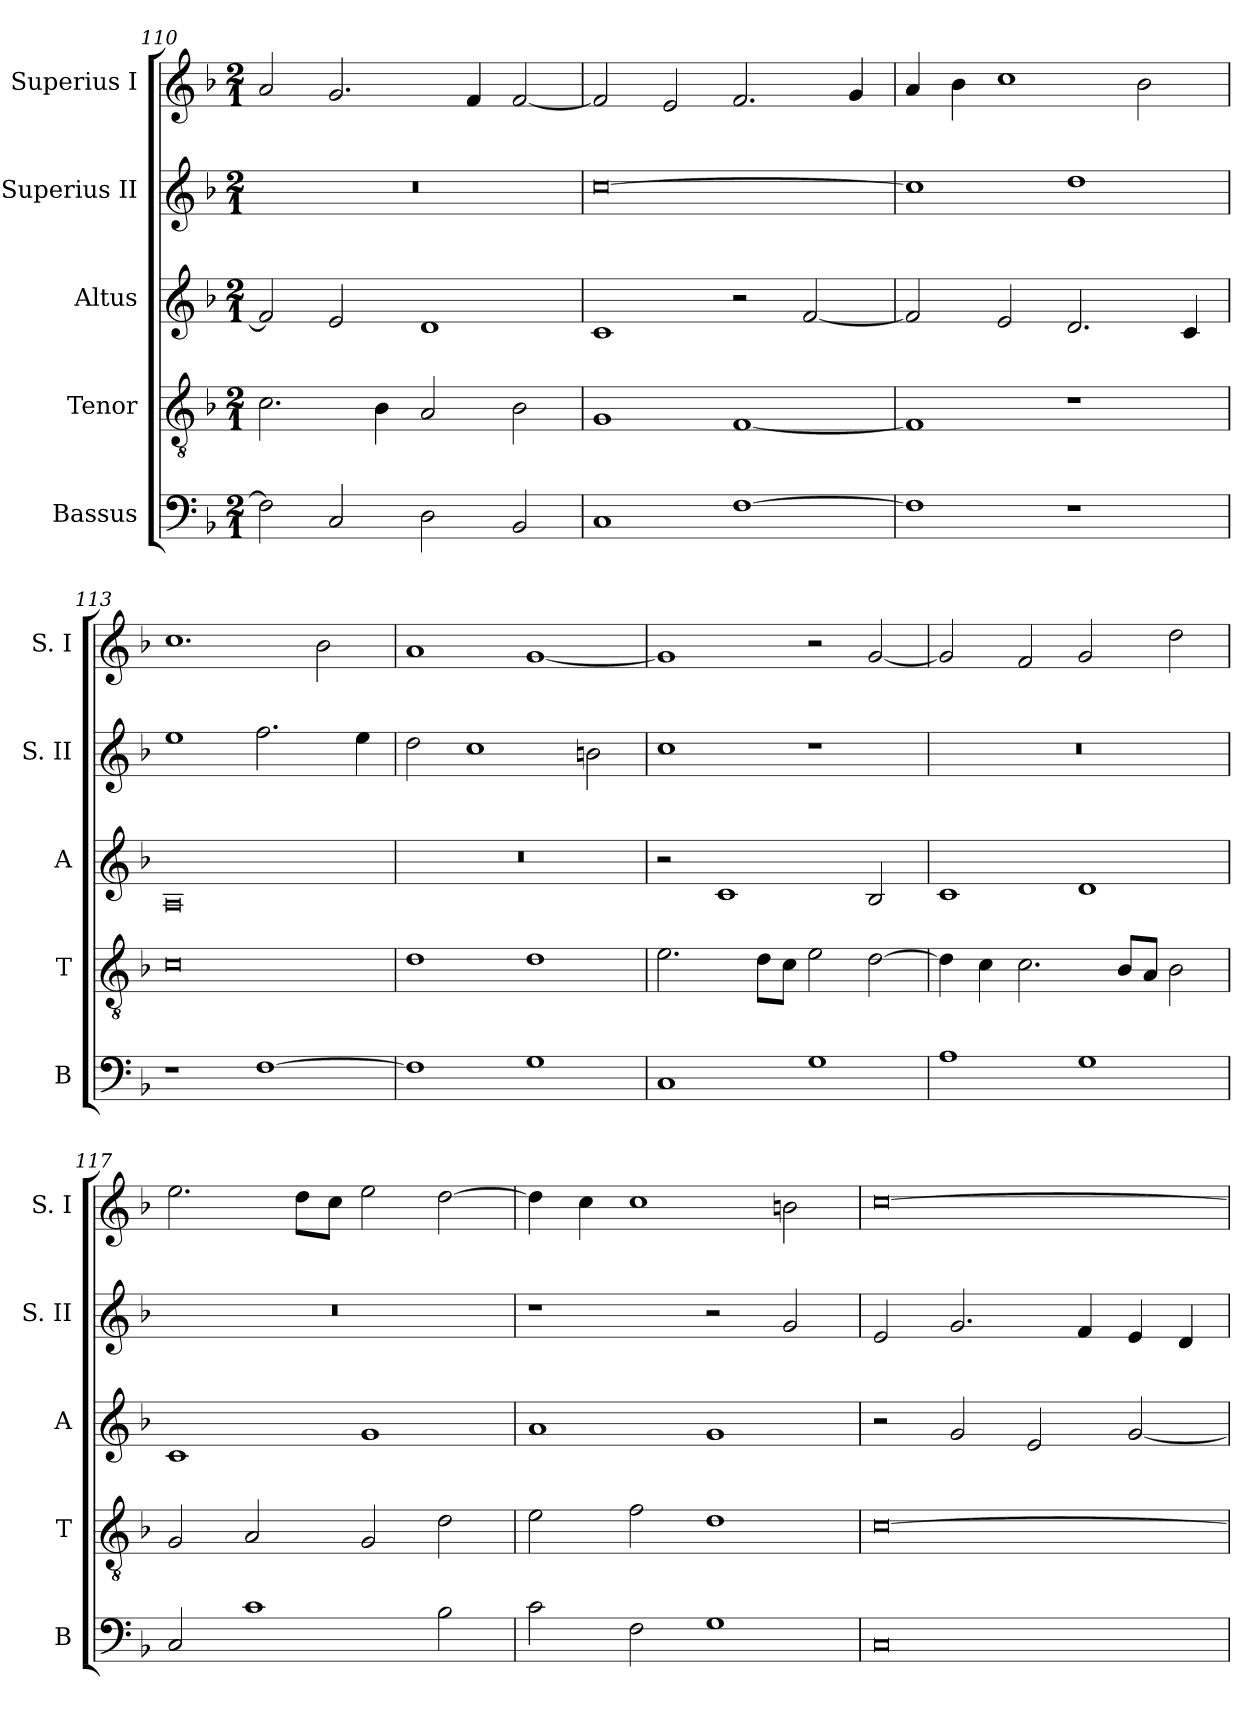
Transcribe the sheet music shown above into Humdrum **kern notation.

**kern	**kern	**kern	**kern	**kern
*part5	*part4	*part3	*part2	*part1
*staff5	*staff4	*staff3	*staff2	*staff1
*I"Bassus	*I"Tenor	*I"Altus	*I"Superius II	*I"Superius I
*I'B	*I'T	*I'A	*I'S. II	*I'S. I
*clefF4	*clefGv2	*clefG2	*clefG2	*clefG2
*k[b-]	*k[b-]	*k[b-]	*k[b-]	*k[b-]
*F:	*F:	*F:	*F:	*F:
*M2/1	*M2/1	*M2/1	*M2/1	*M2/1
=110	=110	=110	=110	=110
2F]	2.c	2f]	0r	2a
2C	.	2e	.	2.g
.	4B-	.	.	.
2D	2A	1d	.	.
.	.	.	.	4f
2BB-	2B-	.	.	[2f
=111	=111	=111	=111	=111
1C	1G	1c	[0cc	2f]
.	.	.	.	2e
[1F	[1F	2r	.	2.f
.	.	[2f	.	.
.	.	.	.	4g
=112	=112	=112	=112	=112
1F]	1F]	2f]	1cc]	4a
.	.	.	.	4b-
.	.	2e	.	1cc
1r	1r	2.d	1dd	.
.	.	.	.	2b-
.	.	4c	.	.
=113	=113	=113	=113	=113
1r	0c	0A	1ee	1.cc
[1F	.	.	2.ff	.
.	.	.	.	2b-
.	.	.	4ee	.
=114	=114	=114	=114	=114
1F]	1d	0r	2dd	1a
.	.	.	1cc	.
1G	1d	.	.	[1g
.	.	.	2bn	.
=115	=115	=115	=115	=115
1C	2.e	2r	1cc	1g]
.	.	1c	.	.
.	8dL	.	.	.
.	8cJ	.	.	.
1G	2e	.	1r	2r
.	[2d	2B-	.	[2g
=116	=116	=116	=116	=116
1A	4d]	1c	0r	2g]
.	4c	.	.	.
.	2.c	.	.	2f
1G	.	1d	.	2g
.	8B-L	.	.	.
.	8AJ	.	.	.
.	2B-	.	.	2dd
=117	=117	=117	=117	=117
2C	2G	1c	0r	2.ee
1c	2A	.	.	.
.	.	.	.	8ddL
.	.	.	.	8ccJ
.	2G	1g	.	2ee
2B-	2d	.	.	[2dd
=118	=118	=118	=118	=118
2c	2e	1a	1r	4dd]
.	.	.	.	4cc
2F	2f	.	.	1cc
1G	1d	1g	2r	.
.	.	.	2g	2bn
=119	=119	=119	=119	=119
0C	[0c	2r	2e	[0cc
.	.	2g	2.g	.
.	.	2e	.	.
.	.	.	4f	.
.	.	[2g	4e	.
.	.	.	4d	.
=	=	=	=	=
*-	*-	*-	*-	*-
